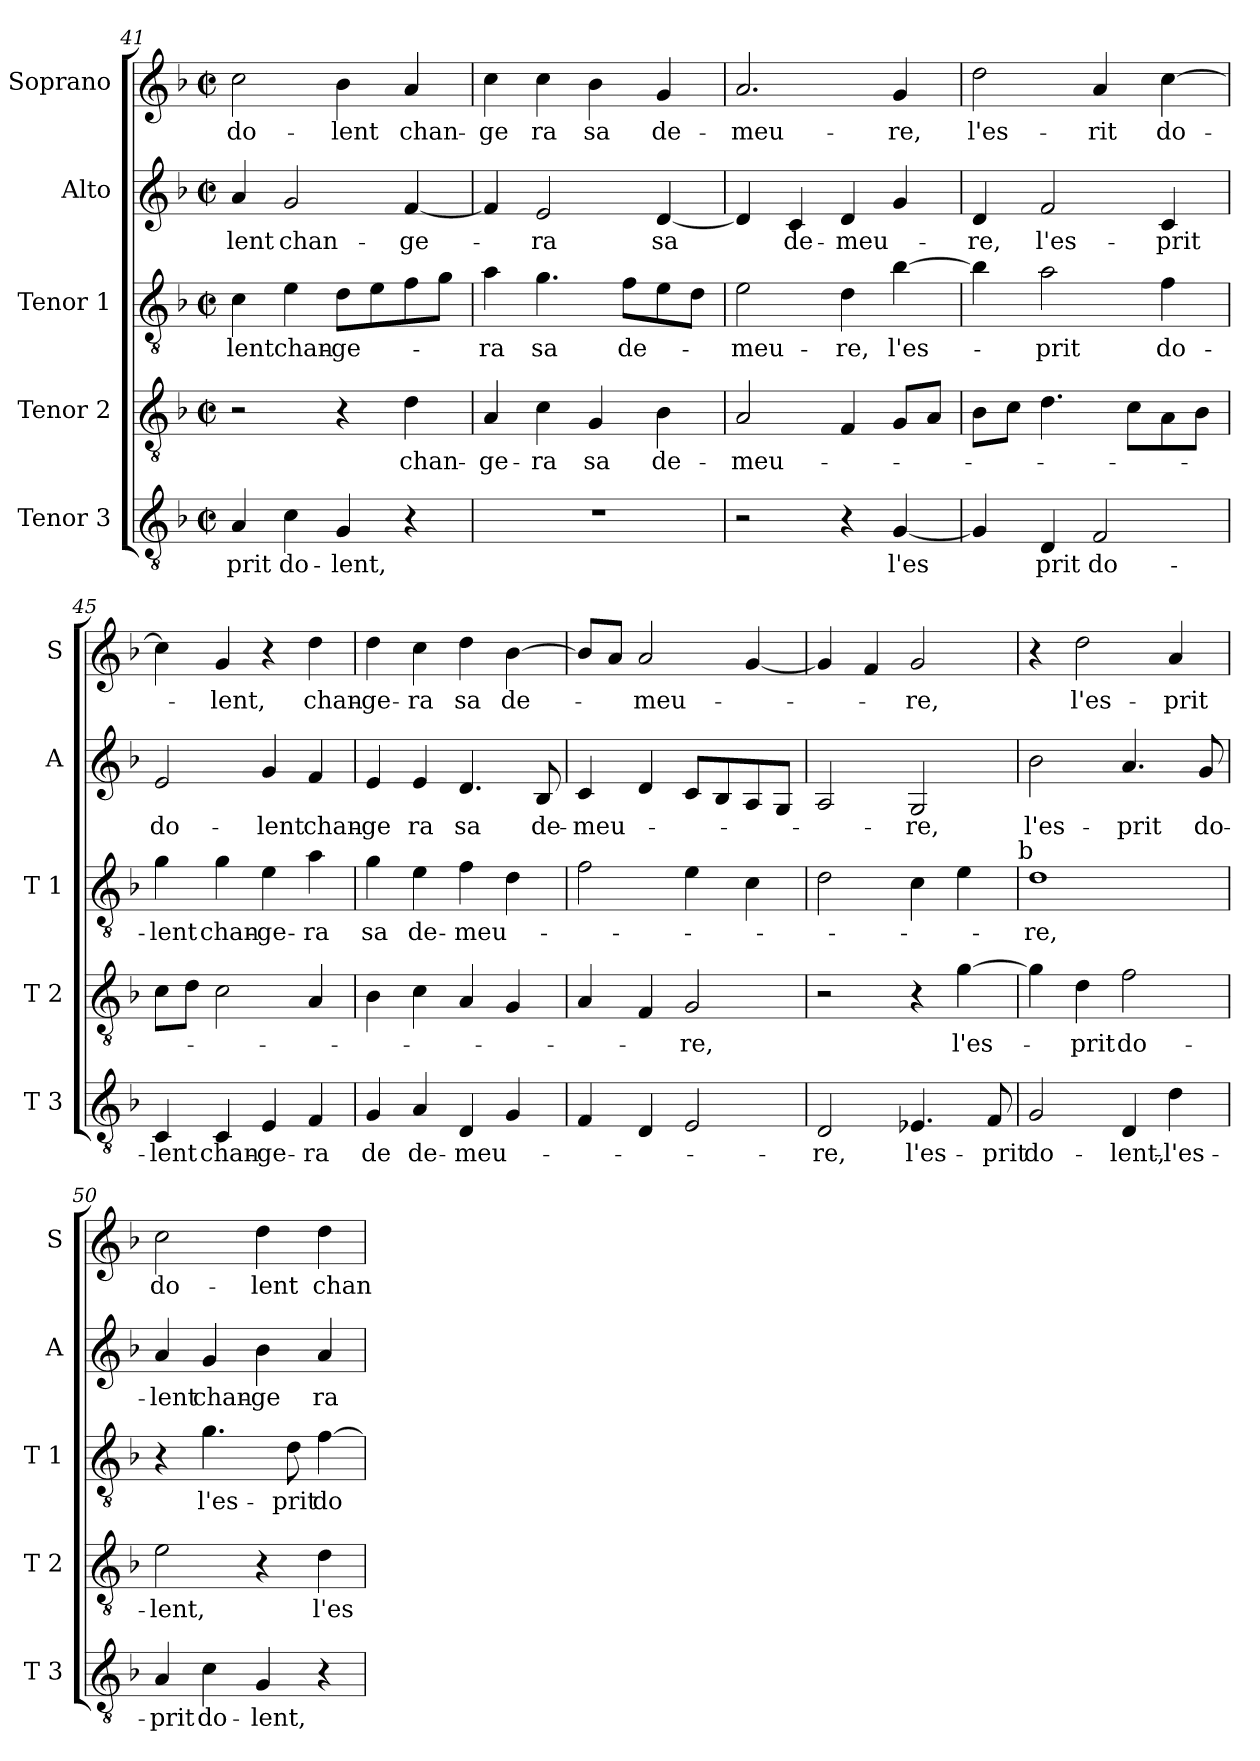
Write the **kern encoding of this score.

**kern	**text	**kern	**text	**kern	**text	**kern	**text	**kern	**text
*part5	*part5	*part4	*part4	*part3	*part3	*part2	*part2	*part1	*part1
*staff5	*staff5	*staff4	*staff4	*staff3	*staff3	*staff2	*staff2	*staff1	*staff1
*I"Tenor 3	*	*I"Tenor 2	*	*I"Tenor 1	*	*I"Alto	*	*I"Soprano	*
*I'T 3	*	*I'T 2	*	*I'T 1	*	*I'A	*	*I'S	*
!!LO:PB:g=z
*clefGv2	*	*clefGv2	*	*clefGv2	*	*clefG2	*	*clefG2	*
*k[b-]	*	*k[b-]	*	*k[b-]	*	*k[b-]	*	*k[b-]	*
*F:	*	*F:	*	*F:	*	*F:	*	*F:	*
*M2/2	*	*M2/2	*	*M2/2	*	*M2/2	*	*M2/2	*
*met(c|)	*	*met(c|)	*	*met(c|)	*	*met(c|)	*	*met(c|)	*
=41	=41	=41	=41	=41	=41	=41	=41	=41	=41
4A/	-prit	2r	.	4c\	-lent	4a/	-lent	2cc\	do-
4c\	do-	.	.	4e\	chan-	2g/	chan-	.	.
4G/	-lent,	4r	.	8d\L	-ge-	.	.	4b-\	-lent
.	.	.	.	8e\	.	.	.	.	.
4r	.	4d\	chan-	8f\	.	[4f/	-ge-	4a/	chan-
.	.	.	.	8g\J	.	.	.	.	.
=42	=42	=42	=42	=42	=42	=42	=42	=42	=42
1r	.	4A/	-ge-	4a\	-ra	4f/]	.	4cc\	-ge
.	.	4c\	-ra	4.g\	sa	2e/	-ra	4cc\	ra
.	.	4G/	sa	.	.	.	.	4b-\	sa
.	.	.	.	8f\L	de-	.	.	.	.
.	.	4B-\	de-	8e\	.	[4d/	sa	4g/	de-
.	.	.	.	8d\J	.	.	.	.	.
=43	=43	=43	=43	=43	=43	=43	=43	=43	=43
2r	.	2A/	-meu-	2e\	-meu-	4d/]	.	2.a/	-meu-
.	.	.	.	.	.	4c/	de-	.	.
4r	.	4F/	.	4d\	-re,	4d/	-meu-	.	.
[4G/	l'es	8G/L	.	[4b-\	l'es-	4g/	.	4g/	-re,
.	.	8A/J	.	.	.	.	.	.	.
=44	=44	=44	=44	=44	=44	=44	=44	=44	=44
4G/]	.	8B-\L	.	4b-\]	.	4d/	-re,	2dd\	l'es-
.	.	8c\J	.	.	.	.	.	.	.
4D/	prit	4.d\	.	2a\	-prit	2f/	l'es-	.	.
2F/	do-	.	.	.	.	.	.	4a/	-rit
.	.	8c\L	.	.	.	.	.	.	.
.	.	8A\	.	4f\	do-	4c/	-prit	[4cc\	do-
.	.	8B-\J	.	.	.	.	.	.	.
=45	=45	=45	=45	=45	=45	=45	=45	=45	=45
4C/	-lent	8c\L	.	4g\	-lent	2e/	do-	4cc\]	.
.	.	8d\J	.	.	.	.	.	.	.
4C/	chan-	2c\	.	4g\	chan-	.	.	4g/	-lent,
4E/	-ge-	.	.	4e\	-ge-	4g/	-lent	4r	.
4F/	-ra	4A/	.	4a\	-ra	4f/	chan-	4dd\	chan-
!!LO:LB:g=z
=46	=46	=46	=46	=46	=46	=46	=46	=46	=46
4G/	de	4B-\	.	4g\	sa	4e/	-ge	4dd\	-ge-
4A/	de-	4c\	.	4e\	de-	4e/	ra	4cc\	-ra
4D/	-meu-	4A/	.	4f\	-meu-	4.d/	sa	4dd\	sa
4G/	.	4G/	.	4d\	.	.	.	[4b-\	de-
.	.	.	.	.	.	8B-/	de-	.	.
=47	=47	=47	=47	=47	=47	=47	=47	=47	=47
4F/	.	4A/	.	2f\	.	4c/	-meu-	8b-/L]	.
.	.	.	.	.	.	.	.	8a/J	.
4D/	.	4F/	.	.	.	4d/	.	2a/	-meu-
2E/	.	2G/	-re,	4e\	.	8c/L	.	.	.
.	.	.	.	.	.	8B-/	.	.	.
.	.	.	.	4c\	.	8A/	.	[4g/	.
.	.	.	.	.	.	8G/J	.	.	.
=48	=48	=48	=48	=48	=48	=48	=48	=48	=48
2D/	-re,	2r	.	2d\	.	2A/	.	4g/]	.
.	.	.	.	.	.	.	.	4f/	.
4.E-X/	l'es-	4r	.	4c\	.	2G/	-re,	2g/	-re,
.	.	[4g\	l'es-	4e\	.	.	.	.	.
8F/	-prit	.	.	.	.	.	.	.	.
!	!	!	!	!LO:TX:a:t=b	!	!	!	!	!
=49	=49	=49	=49	=49	=49	=49	=49	=49	=49
2G/	do-	4g\]	.	1d	-re,	2b-\	l'es-	4r	.
.	.	4d\	-prit	.	.	.	.	2dd\	l'es-
4D/	-lent,-	2f\	do-	.	.	4.a/	-prit	.	.
4d\	-l'es-	.	.	.	.	.	.	4a/	-prit
.	.	.	.	.	.	8g/	do-	.	.
=50	=50	=50	=50	=50	=50	=50	=50	=50	=50
4A/	-prit	2e\	-lent,	4r	.	4a/	-lent	2cc\	do-
4c\	do-	.	.	4.g\	l'es-	4g/	chan-	.	.
4G/	-lent,	4r	.	.	.	4b-\	-ge	4dd\	-lent
.	.	.	.	8d\	-prit	.	.	.	.
4r	.	4d\	l'es-	[4f\	do-	4a/	ra	4dd\	chan-
=	=	=	=	=	=	=	=	=	=
*-	*-	*-	*-	*-	*-	*-	*-	*-	*-
